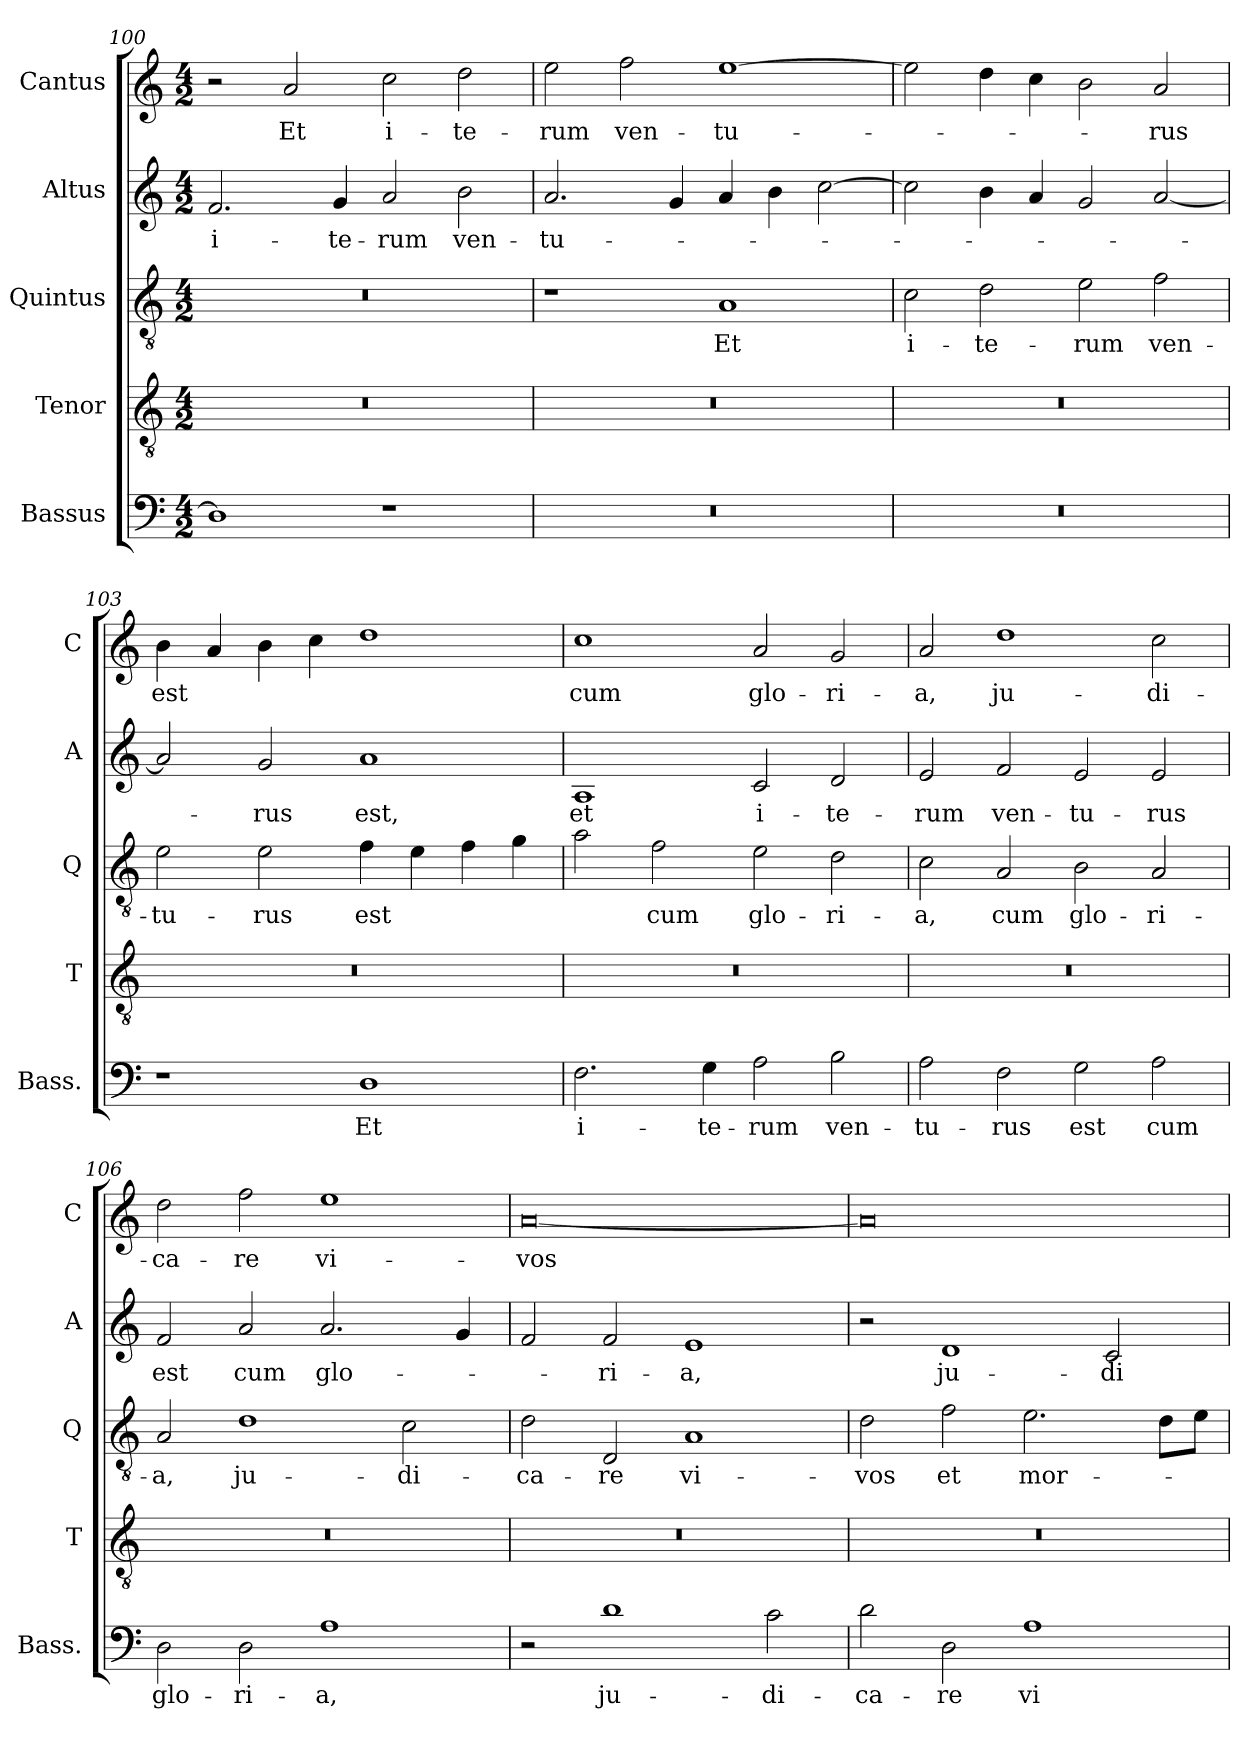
**kern	**text	**kern	**kern	**text	**kern	**text	**kern	**text
*part5	*part5	*part4	*part3	*part3	*part2	*part2	*part1	*part1
*staff5	*staff5	*staff4	*staff3	*staff3	*staff2	*staff2	*staff1	*staff1
*I"Bassus	*	*I"Tenor	*I"Quintus	*	*I"Altus	*	*I"Cantus	*
*I'Bass.	*	*I'T	*I'Q	*	*I'A	*	*I'C	*
*clefF4	*	*clefGv2	*clefGv2	*	*clefG2	*	*clefG2	*
*	*	*ITrd7c12	*ITrd7c12	*	*	*	*	*
*k[]	*	*k[]	*k[]	*	*k[]	*	*k[]	*
*C:	*	*C:	*C:	*	*C:	*	*C:	*
*M4/2	*	*M4/2	*M4/2	*	*M4/2	*	*M4/2	*
=100	=100	=100	=100	=100	=100	=100	=100	=100
1D\]	.	0r	0r	.	2.f/	i-	2r	.
.	.	.	.	.	.	.	2a/	Et
.	.	.	.	.	4g/	-te-	.	.
1r	.	.	.	.	2a/	-rum	2cc\	i-
.	.	.	.	.	2b\	ven-	2dd\	-te-
=101	=101	=101	=101	=101	=101	=101	=101	=101
0r	.	0r	1r	.	2.a/	-tu-	2ee\	-rum
.	.	.	.	.	.	.	2ff\	ven-
.	.	.	.	.	4g/	.	.	.
.	.	.	1AA/	Et	4a/	.	[1ee\	-tu-
.	.	.	.	.	4b\	.	.	.
.	.	.	.	.	[2cc\	.	.	.
=102	=102	=102	=102	=102	=102	=102	=102	=102
0r	.	0r	2C\	i-	2cc\]	.	2ee\]	.
.	.	.	2D\	-te-	4b\	.	4dd\	.
.	.	.	.	.	4a/	.	4cc\	.
.	.	.	2E\	-rum	2g/	.	2b\	.
.	.	.	2F\	ven-	[2a/	.	2a/	-rus
=103	=103	=103	=103	=103	=103	=103	=103	=103
1r	.	0r	2E\	-tu-	2a/]	.	4b\	est
.	.	.	.	.	.	.	4a/	.
.	.	.	2E\	-rus	2g/	-rus	4b\	.
.	.	.	.	.	.	.	4cc\	.
1D\	Et	.	4F\	est	1a/	est,	1dd\	.
.	.	.	4E\	.	.	.	.	.
.	.	.	4F\	.	.	.	.	.
.	.	.	4G\	.	.	.	.	.
=104	=104	=104	=104	=104	=104	=104	=104	=104
2.F\	i-	0r	2A\	.	1A/	et	1cc\	cum
.	.	.	2F\	cum	.	.	.	.
4G\	-te-	.	.	.	.	.	.	.
2A\	-rum	.	2E\	glo-	2c/	i-	2a/	glo-
2B\	ven-	.	2D\	-ri-	2d/	-te-	2g/	-ri-
=105	=105	=105	=105	=105	=105	=105	=105	=105
2A\	-tu-	0r	2C\	-a,	2e/	-rum	2a/	-a,
2F\	-rus	.	2AA/	cum	2f/	ven-	1dd\	ju-
2G\	est	.	2BB\	glo-	2e/	-tu-	.	.
2A\	cum	.	2AA/	-ri-	2e/	-rus	2cc\	-di-
=106	=106	=106	=106	=106	=106	=106	=106	=106
2D\	glo-	0r	2AA/	-a,	2f/	est	2dd\	-ca-
2D\	-ri-	.	1D\	ju-	2a/	cum	2ff\	-re
1A\	-a,	.	.	.	2.a/	glo-	1ee\	vi-
.	.	.	2C\	-di-	.	.	.	.
.	.	.	.	.	4g/	.	.	.
=107	=107	=107	=107	=107	=107	=107	=107	=107
2r	.	0r	2D\	-ca-	2f/	.	[0a/	-vos
1d\	ju-	.	2DD/	-re	2f/	-ri-	.	.
.	.	.	1AA/	vi-	1e/	-a,	.	.
2c\	-di-	.	.	.	.	.	.	.
=108	=108	=108	=108	=108	=108	=108	=108	=108
2d\	-ca-	0r	2D\	-vos	2r	.	0a/]	.
2D\	-re	.	2F\	et	1d/	ju-	.	.
1A\	vi-	.	2.E\	mor-	.	.	.	.
.	.	.	.	.	2c/	-di-	.	.
.	.	.	8D\L	.	.	.	.	.
.	.	.	8E\J	.	.	.	.	.
=	=	=	=	=	=	=	=	=
*-	*-	*-	*-	*-	*-	*-	*-	*-
